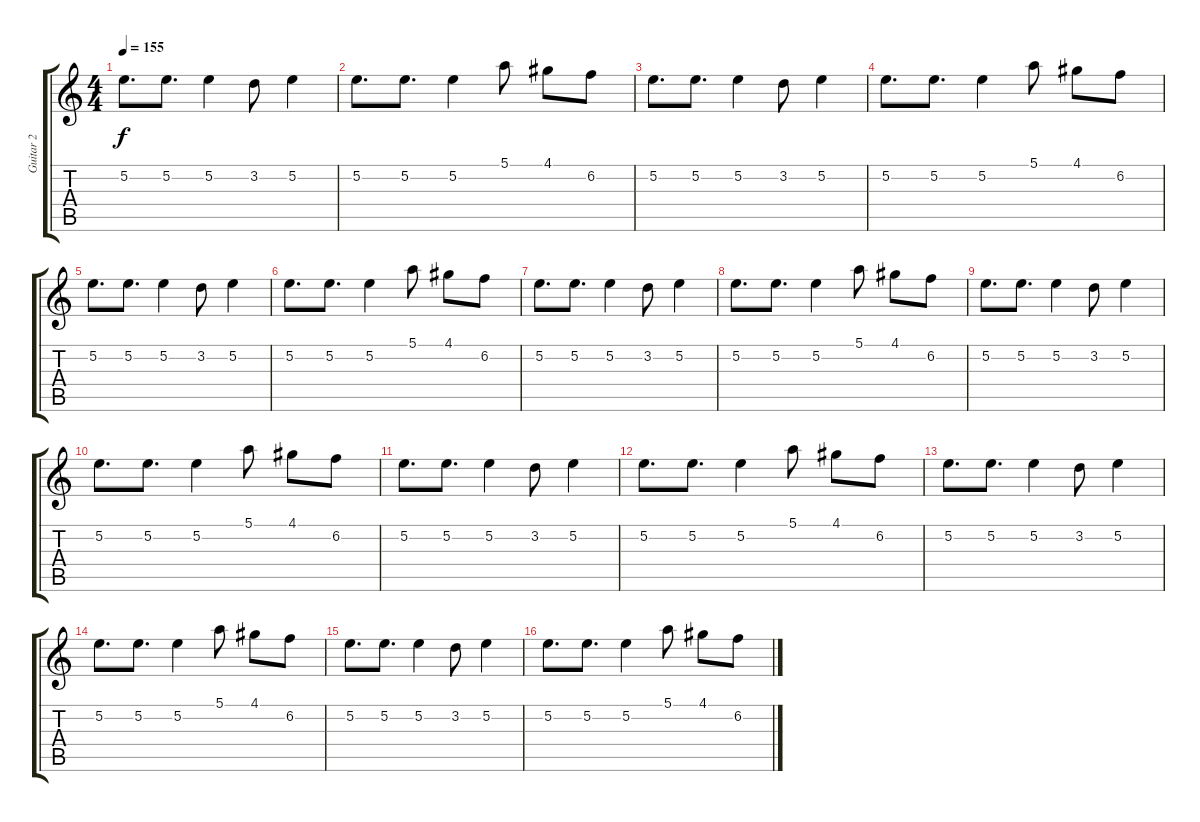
\track ("Guitar 2" "Guitar 2") {instrument overdrivenguitar}
\staff {score tabs}
\tuning (E4 B3 G3 D3 A2 E2) {hide}
\ts (4 4)
\tempo 155
\clef g2
\ks c
5.2.8{d dy f} 5.2.8{d} 5.2.4 3.2.8 5.2.4 |
5.2.8{d} 5.2.8{d} 5.2.4 5.1.8 4.1.8 6.2.8 |
5.2.8{d} 5.2.8{d} 5.2.4 3.2.8 5.2.4 |
5.2.8{d} 5.2.8{d} 5.2.4 5.1.8 4.1.8 6.2.8 |
5.2.8{d} 5.2.8{d} 5.2.4 3.2.8 5.2.4 |
5.2.8{d} 5.2.8{d} 5.2.4 5.1.8 4.1.8 6.2.8 |
5.2.8{d} 5.2.8{d} 5.2.4 3.2.8 5.2.4 |
5.2.8{d} 5.2.8{d} 5.2.4 5.1.8 4.1.8 6.2.8 |
5.2.8{d} 5.2.8{d} 5.2.4 3.2.8 5.2.4 |
5.2.8{d} 5.2.8{d} 5.2.4 5.1.8 4.1.8 6.2.8 |
5.2.8{d} 5.2.8{d} 5.2.4 3.2.8 5.2.4 |
5.2.8{d} 5.2.8{d} 5.2.4 5.1.8 4.1.8 6.2.8 |
5.2.8{d} 5.2.8{d} 5.2.4 3.2.8 5.2.4 |
5.2.8{d} 5.2.8{d} 5.2.4 5.1.8 4.1.8 6.2.8 |
5.2.8{d} 5.2.8{d} 5.2.4 3.2.8 5.2.4 |
5.2.8{d} 5.2.8{d} 5.2.4 5.1.8 4.1.8 6.2.8
